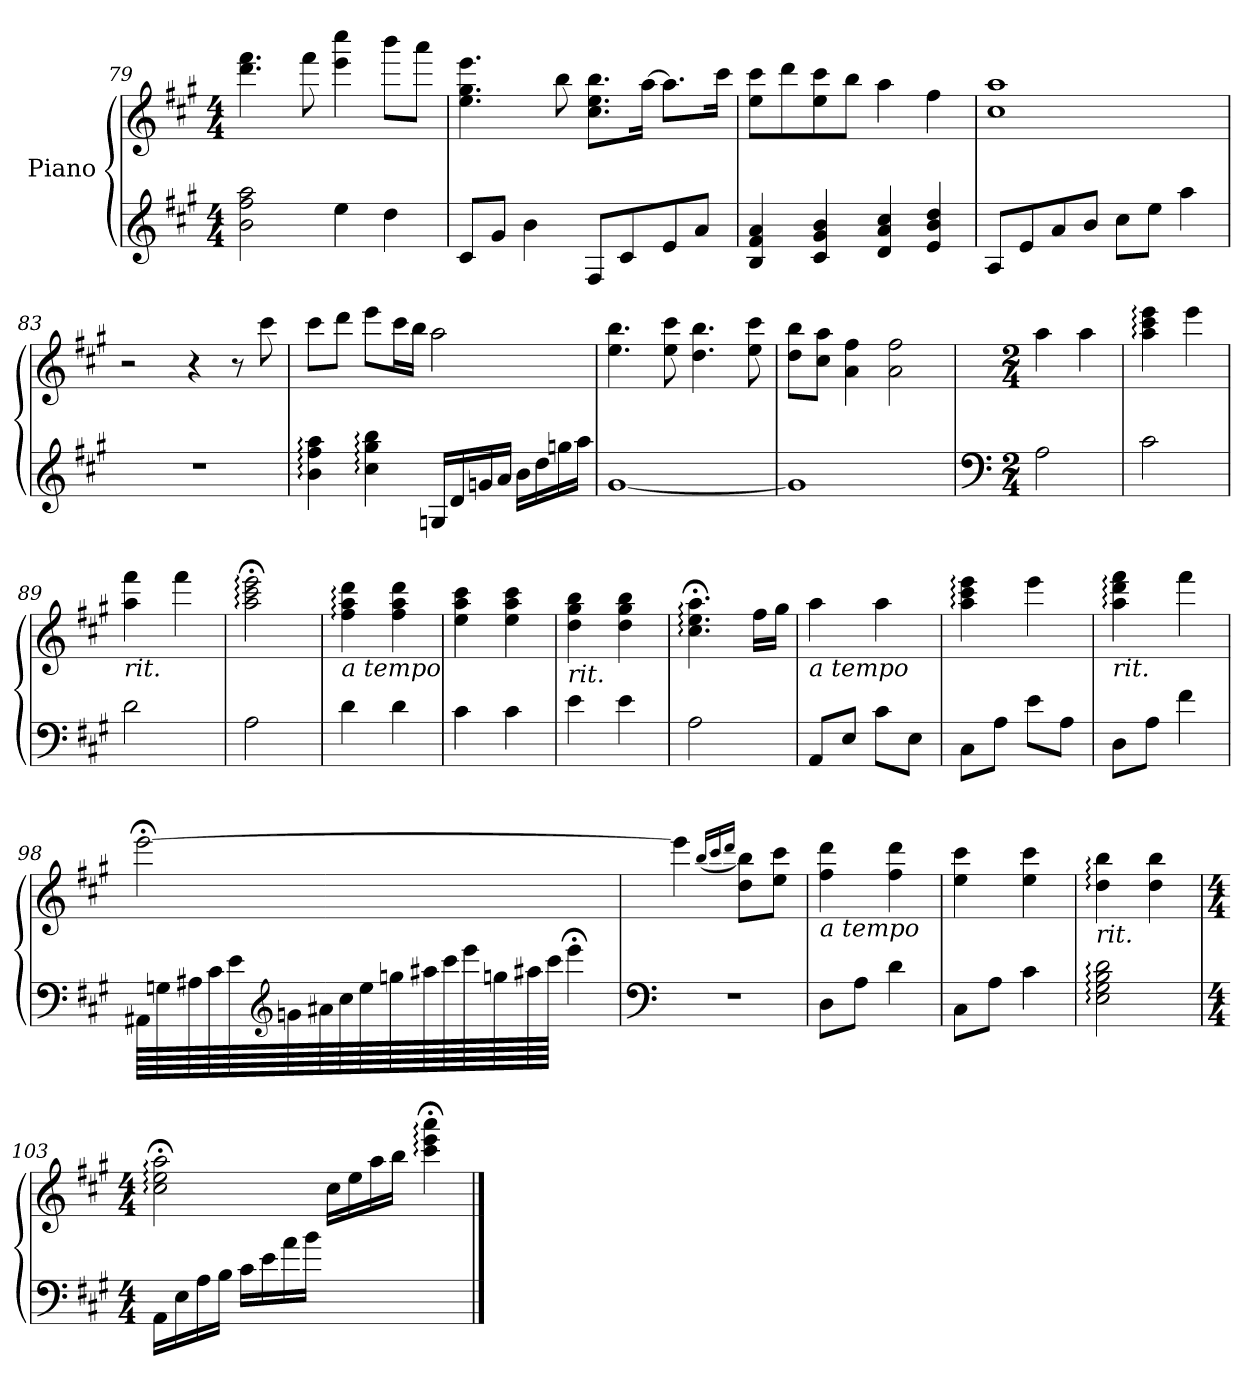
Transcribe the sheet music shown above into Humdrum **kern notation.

**kern	**kern
*part1	*part1
*staff2	*staff1
*I"Piano	*
*clefG2	*clefG2
*k[f#c#g#]	*k[f#c#g#]
*A:	*A:
*M4/4	*M4/4
=79	=79
2b\ 2ff#\ 2aa\	4.ddd\ 4.fff#\
.	8fff#\
4ee\	4eee\ 4cccc#\
4dd\	8bbb\L
.	8aaa\J
=80	=80
8c#/L	4.ee\ 4.gg#\ 4.eee\
8g#/J	.
4b\	.
.	8bb\
8F#/L	8.cc#\ 8.ee\ 8.bb\L
8c#/	.
.	[16aa\Jk
8e/	8.aa\L]
8a/J	.
.	16ccc#\Jk
!!LO:LB:g=z
=81	=81
4B/ 4f#/ 4a/	8ee\ 8ccc#\L
.	8ddd\
4c#/ 4g#/ 4b/	8ee\ 8ccc#\
.	8bb\J
4d/ 4a/ 4cc#/	4aa\
4e/ 4b/ 4dd/	4ff#\
=82	=82
8A/L	1cc# 1aa
8e/	.
8a/	.
8b/J	.
8cc#\L	.
8ee\J	.
4aa\	.
=83	=83
1r	2r
.	4r
.	8r
.	8ccc#\
=84	=84
4b\: 4ff#\: 4aa\:	8ccc#\L
.	8ddd\J
4cc#\: 4gg#\: 4bb\:	8eee\L
.	16ccc#\L
.	16bb\JJ
16Gn/LL	2aa\
16d/	.
16gn/	.
16a/JJ	.
16b\LL	.
16dd\	.
16ggn\	.
16aa\JJ	.
!!LO:PB:g=z
=85	=85
[1g#	4.ee\ 4.bb\
.	8ee\ 8ccc#\
.	4.dd\ 4.bb\
.	8ee\ 8ccc#\
=86	=86
1g#]	8dd\ 8bb\L
.	8cc#\ 8aa\J
.	4a\ 4ff#\
.	2a\ 2ff#\
=87	=87
*clefF4	*
*M2/4	*M2/4
2A\	4aa\
.	4aa\
=88	=88
2c#\	4aa\: 4ccc#\: 4eee\:
.	4eee\
=89	=89
!	!LO:TX:b:i:t=rit.
2d\	4aa\ 4fff#\
.	4fff#\
=90	=90
2A\	2aa\;<: 2ccc#\;<: 2eee\;<:
=91	=91
!	!LO:TX:b:i:t=a tempo
4d\	4ff#\: 4aa\: 4ddd\:
4d\	4ff#\ 4aa\ 4ddd\
=92	=92
4c#\	4ee\ 4aa\ 4ccc#\
4c#\	4ee\ 4aa\ 4ccc#\
=93	=93
!	!LO:TX:b:i:t=rit.
4e\	4dd\ 4gg#\ 4bb\
4e\	4dd\ 4gg#\ 4bb\
=94	=94
2A\	4.cc#\;<: 4.ee\;<: 4.aa\;<:
.	16ff#\LL
.	16gg#\JJ
!!LO:LB:g=z
=95	=95
!	!LO:TX:b:i:t=a tempo
8AA/L	4aa\
8E/J	.
8c#\L	4aa\
8E\J	.
=96	=96
8C#\L	4aa\: 4ccc#\: 4eee\:
8A\J	.
8e\L	4eee\
8A\J	.
=97	=97
!	!LO:TX:b:i:t=rit.
8D\L	4aa\: 4ddd\: 4fff#\:
8A\J	.
4f#\	4fff#\
=98	=98
64AA#X\LLLL	[2eee;<\
64Gn\	.
64A#X\	.
64c#\	.
64e\	.
*clefG2	*
64gn\	.
64a#X\	.
64cc#\	.
64ee\	.
64ggn\	.
64aa#X\	.
64ccc#\	.
64eee\	.
*8va	*
64gggn\	.
64aaa#X\	.
64cccc#\JJJJ	.
4eeee;<\	.
!!LO:LB:g=z
=99	=99
*clefF4	*
*X8va	*
2r	4eee\]
.	(<16qbb/LL
.	16qccc#/
.	16qddd/JJ
.	8dd\ 8bb\L)
.	8ee\ 8ccc#\J
=100	=100
!	!LO:TX:b:i:t=a tempo
8D\L	4ff#\ 4ddd\
8A\J	.
4d\	4ff#\ 4ddd\
=101	=101
8C#\L	4ee\ 4ccc#\
8A\J	.
4c#\	4ee\ 4ccc#\
=102	=102
!	!LO:TX:b:i:t=rit.
2E\: 2G#\: 2B\: 2d\:	4dd\: 4bb\:
.	4dd\ 4bb\
=103	=103
*M4/4	*M4/4
16AA\LL	2cc#\;<: 2ee\;<: 2aa\;<:
16E\	.
16A\	.
16B\JJ	.
16c#\LL	.
16e\	.
16a\	.
16b\JJ	.
2ryy	16cc#\LL
.	16ee\
.	16aa\
.	16bb\JJ
.	4ccc#\;<: 4eee\;<: 4aaa\;<:
==	==
*-	*-
